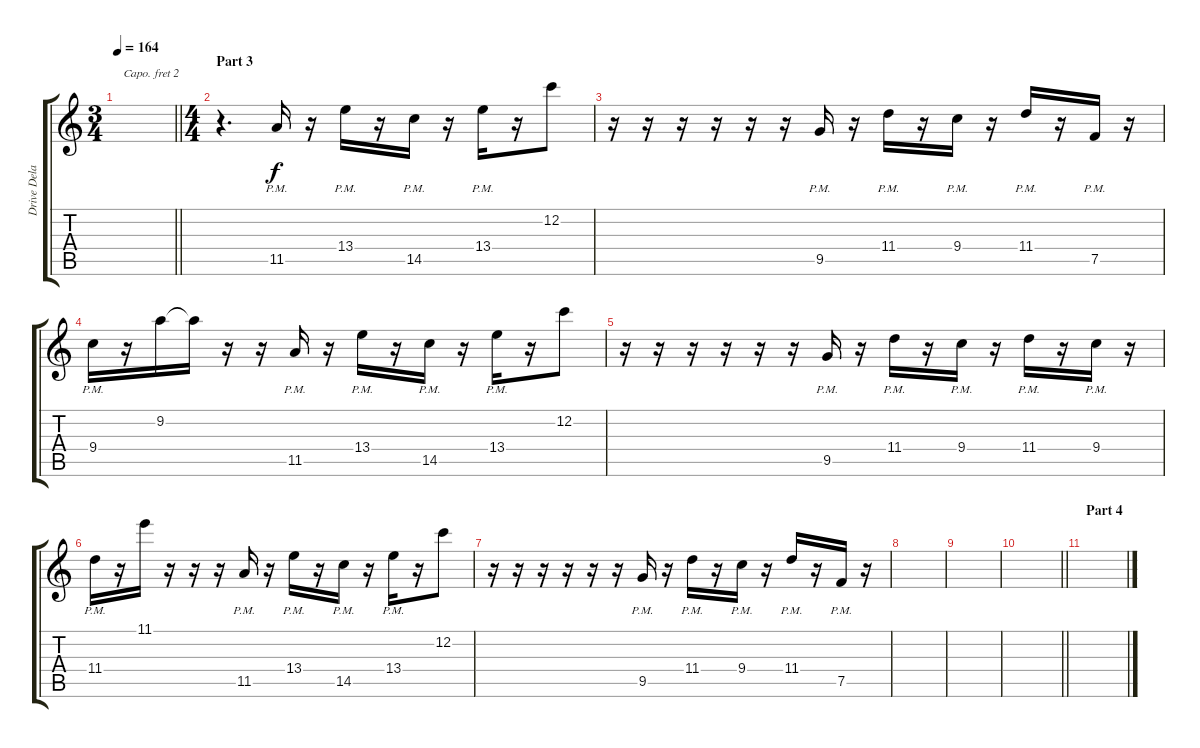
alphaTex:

\track ("Drive Delay 2" "Drive Dela") {instrument overdrivenguitar}
\staff {score tabs}
\capo 2
\tuning (Eb4 Bb3 Gb3 Db3 Ab2 Eb2) {hide}
\ts (3 4)
\tempo 164
\clef g2
\barLineRight lightlight
\ks c
|
\ts (4 4)
\section ("" "Part 3")
r.4{d} 11.5{pm}.16 r.16 13.4{pm}.16 r.16 14.5{pm}.16 r.16 13.4{pm}.16 r.16 12.2.8 |
r.16 r.16 r.16 r.16 r.16 r.16 9.5{pm}.16 r.16 11.4{pm}.16 r.16 9.4{pm}.16 r.16 11.4{pm}.16 r.16 7.5{pm}.16 r.16 |
9.4{pm}.16 r.16 9.2.16 9.2{t}.16 r.16 r.16 11.5{pm}.16 r.16 13.4{pm}.16 r.16 14.5{pm}.16 r.16 13.4{pm}.16 r.16 12.2.8 |
r.16 r.16 r.16 r.16 r.16 r.16 9.5{pm}.16 r.16 11.4{pm}.16 r.16 9.4{pm}.16 r.16 11.4{pm}.16 r.16 9.4{pm}.16 r.16 |
11.4{pm}.16 r.16 11.1.16 r.16 r.16 r.16 11.5{pm}.16 r.16 13.4{pm}.16 r.16 14.5{pm}.16 r.16 13.4{pm}.16 r.16 12.2.8 |
r.16 r.16 r.16 r.16 r.16 r.16 9.5{pm}.16 r.16 11.4{pm}.16 r.16 9.4{pm}.16 r.16 11.4{pm}.16 r.16 7.5{pm}.16 r.16 |
|
|
\barLineRight lightlight
|
\section ("" "Part 4")
